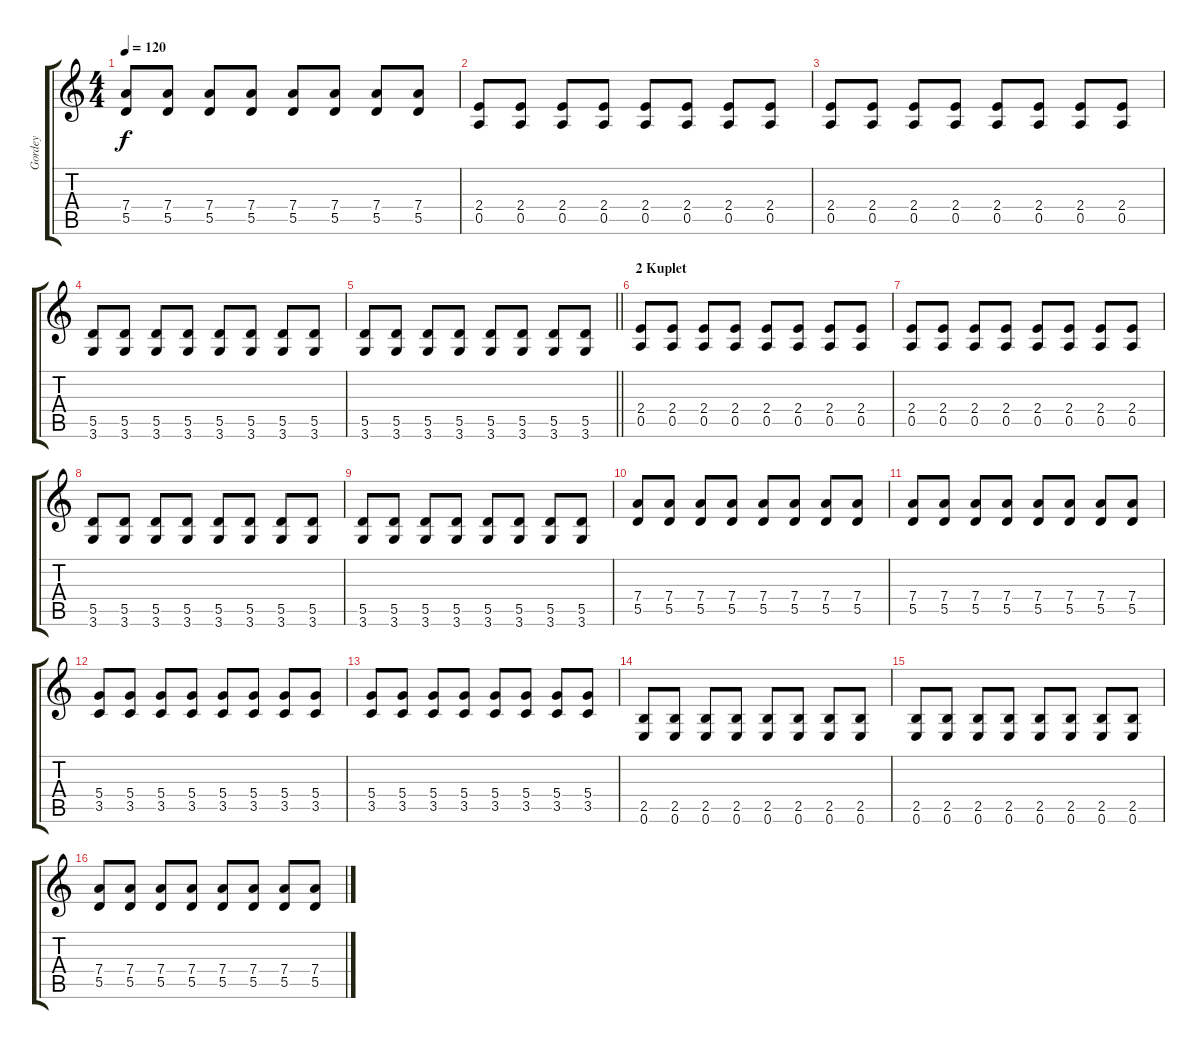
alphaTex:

\track ("Gordey" "Gordey") {instrument acousticguitarsteel}
\staff {score tabs}
\tuning (E4 B3 G3 D3 A2 E2) {hide}
\ts (4 4)
\tempo 120
\clef g2
\ks c
(7.4 5.5).8{dy f} (7.4 5.5).8 (7.4 5.5).8 (7.4 5.5).8 (7.4 5.5).8 (7.4 5.5).8 (7.4 5.5).8 (7.4 5.5).8 |
(2.4 0.5).8 (2.4 0.5).8 (2.4 0.5).8 (2.4 0.5).8 (2.4 0.5).8 (2.4 0.5).8 (2.4 0.5).8 (2.4 0.5).8 |
(2.4 0.5).8 (2.4 0.5).8 (2.4 0.5).8 (2.4 0.5).8 (2.4 0.5).8 (2.4 0.5).8 (2.4 0.5).8 (2.4 0.5).8 |
(5.5 3.6).8 (5.5 3.6).8 (5.5 3.6).8 (5.5 3.6).8 (5.5 3.6).8 (5.5 3.6).8 (5.5 3.6).8 (5.5 3.6).8 |
\barLineRight lightlight
(5.5 3.6).8 (5.5 3.6).8 (5.5 3.6).8 (5.5 3.6).8 (5.5 3.6).8 (5.5 3.6).8 (5.5 3.6).8 (5.5 3.6).8 |
\section ("" "2 Kuplet")
(2.4 0.5).8 (2.4 0.5).8 (2.4 0.5).8 (2.4 0.5).8 (2.4 0.5).8 (2.4 0.5).8 (2.4 0.5).8 (2.4 0.5).8 |
(2.4 0.5).8 (2.4 0.5).8 (2.4 0.5).8 (2.4 0.5).8 (2.4 0.5).8 (2.4 0.5).8 (2.4 0.5).8 (2.4 0.5).8 |
(5.5 3.6).8 (5.5 3.6).8 (5.5 3.6).8 (5.5 3.6).8 (5.5 3.6).8 (5.5 3.6).8 (5.5 3.6).8 (5.5 3.6).8 |
(5.5 3.6).8 (5.5 3.6).8 (5.5 3.6).8 (5.5 3.6).8 (5.5 3.6).8 (5.5 3.6).8 (5.5 3.6).8 (5.5 3.6).8 |
(7.4 5.5).8 (7.4 5.5).8 (7.4 5.5).8 (7.4 5.5).8 (7.4 5.5).8 (7.4 5.5).8 (7.4 5.5).8 (7.4 5.5).8 |
(7.4 5.5).8 (7.4 5.5).8 (7.4 5.5).8 (7.4 5.5).8 (7.4 5.5).8 (7.4 5.5).8 (7.4 5.5).8 (7.4 5.5).8 |
(5.4 3.5).8 (5.4 3.5).8 (5.4 3.5).8 (5.4 3.5).8 (5.4 3.5).8 (5.4 3.5).8 (5.4 3.5).8 (5.4 3.5).8 |
(5.4 3.5).8 (5.4 3.5).8 (5.4 3.5).8 (5.4 3.5).8 (5.4 3.5).8 (5.4 3.5).8 (5.4 3.5).8 (5.4 3.5).8 |
(2.5 0.6).8 (2.5 0.6).8 (2.5 0.6).8 (2.5 0.6).8 (2.5 0.6).8 (2.5 0.6).8 (2.5 0.6).8 (2.5 0.6).8 |
(2.5 0.6).8 (2.5 0.6).8 (2.5 0.6).8 (2.5 0.6).8 (2.5 0.6).8 (2.5 0.6).8 (2.5 0.6).8 (2.5 0.6).8 |
(7.4 5.5).8 (7.4 5.5).8 (7.4 5.5).8 (7.4 5.5).8 (7.4 5.5).8 (7.4 5.5).8 (7.4 5.5).8 (7.4 5.5).8
